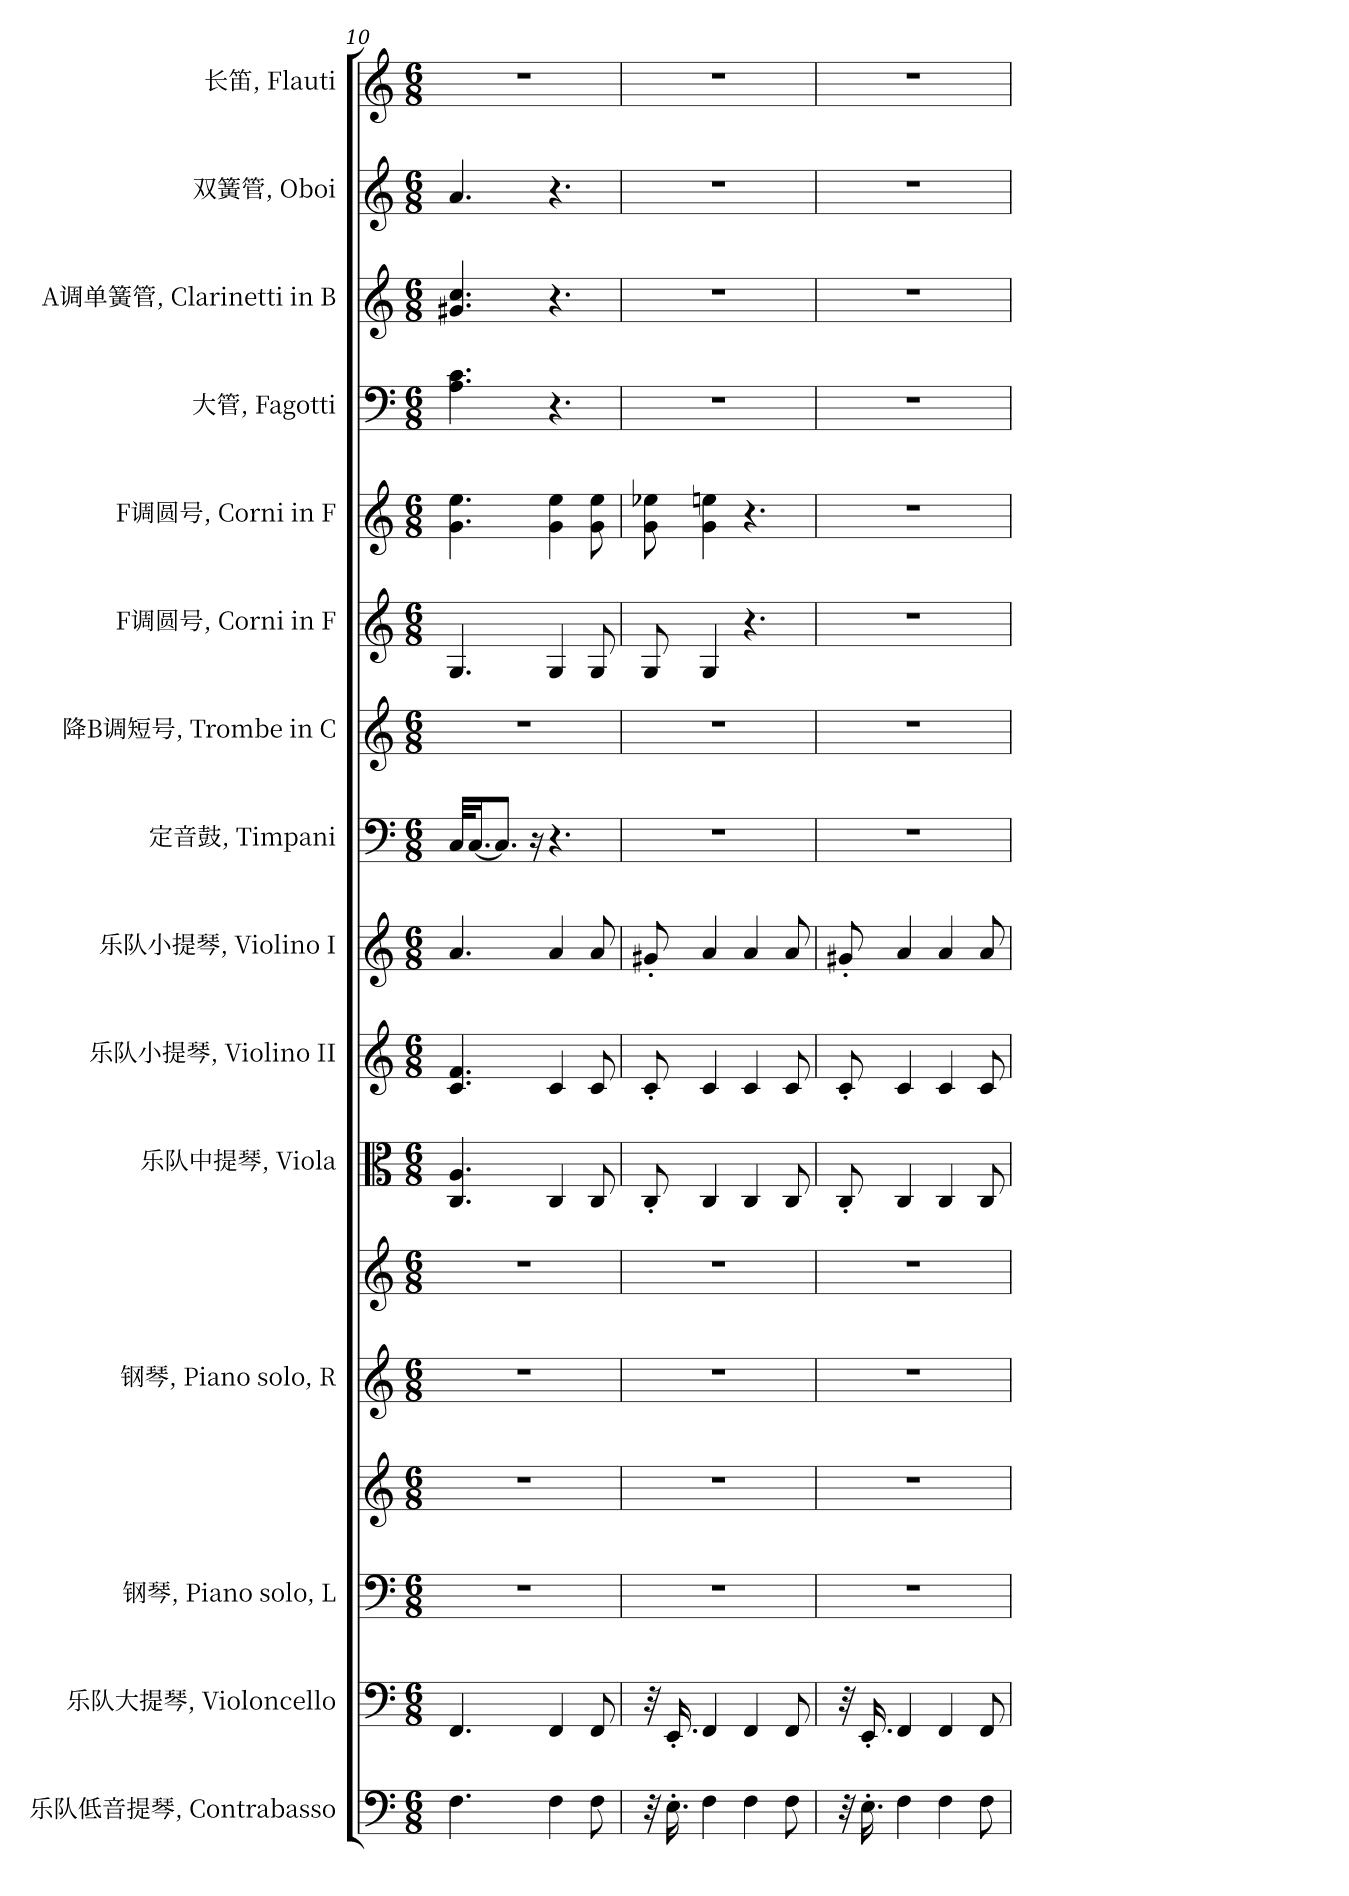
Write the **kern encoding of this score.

**kern	**kern	**kern	**kern	**kern	**kern	**kern	**kern	**kern	**kern	**kern	**kern	**kern	**kern	**kern	**kern	**kern
*part15	*part14	*part13	*part13	*part12	*part12	*part11	*part10	*part9	*part8	*part7	*part6	*part5	*part4	*part3	*part2	*part1
*staff17	*staff16	*staff15	*staff14	*staff13	*staff12	*staff11	*staff10	*staff9	*staff8	*staff7	*staff6	*staff5	*staff4	*staff3	*staff2	*staff1
*I"乐队低音提琴, Contrabasso	*I"乐队大提琴, Violoncello	*I"钢琴, Piano solo, L	*	*I"钢琴, Piano solo, R	*	*I"乐队中提琴, Viola	*I"乐队小提琴, Violino II	*I"乐队小提琴, Violino I	*I"定音鼓, Timpani	*I"降B调短号, Trombe in C	*I"F调圆号, Corni in F	*I"F调圆号, Corni in F	*I"大管, Fagotti	*I"A调单簧管, Clarinetti in B	*I"双簧管, Oboi	*I"长笛, Flauti
*I'Cbs.	*	*I'Pno.	*	*I'Pno.	*	*	*	*	*I'Timp.	*	*	*	*	*I'A Cl.	*I'Ob.	*I'Fl.
*clefF4	*clefF4	*clefF4	*clefG2	*clefG2	*clefG2	*clefC3	*clefG2	*clefG2	*clefF4	*clefG2	*clefG2	*clefG2	*clefF4	*clefG2	*clefG2	*clefG2
*ITrd7c12	*	*	*	*	*	*	*	*	*	*ITrd1c2	*ITrd4c7	*ITrd4c7	*	*ITrd2c3	*	*
*k[]	*k[]	*k[]	*k[]	*k[]	*k[]	*k[]	*k[]	*k[]	*k[]	*k[b-e-]	*k[b-]	*k[b-]	*k[]	*k[f#c#g#]	*k[]	*k[]
*M6/8	*M6/8	*M6/8	*M6/8	*M6/8	*M6/8	*M6/8	*M6/8	*M6/8	*M6/8	*M6/8	*M6/8	*M6/8	*M6/8	*M6/8	*M6/8	*M6/8
*MM149	*MM149	*MM149	*MM149	*MM149	*MM149	*MM149	*MM149	*MM149	*MM149	*MM149	*MM149	*MM149	*MM149	*MM149	*MM149	*MM149
=10	=10	=10	=10	=10	=10	=10	=10	=10	=10	=10	=10	=10	=10	=10	=10	=10
4.FF\	4.FF/	2.r	2.r	2.r	2.r	4.C/ 4.A/	4.c/ 4.f/	4.a/	32C/KLL	2.r	4.C/	4.c\ 4.a\	4.A\ 4.c\	4.e#X/ 4.a/	4.a/	2.r
.	.	.	.	.	.	.	.	.	[16.C/J	.	.	.	.	.	.	.
.	.	.	.	.	.	.	.	.	8.C/J]	.	.	.	.	.	.	.
.	.	.	.	.	.	.	.	.	16r	.	.	.	.	.	.	.
4FF\	4FF/	.	.	.	.	4C/	4c/	4a/	4.r	.	4C/	4c\ 4a\	4.r	4.r	4.r	.
8FF\	8FF/	.	.	.	.	8C/	8c/	8a/	.	.	8C/	8c\ 8a\	.	.	.	.
!!LO:PB:g=z
=11	=11	=11	=11	=11	=11	=11	=11	=11	=11	=11	=11	=11	=11	=11	=11	=11
*	*	*	*	*	*	*	*	*	*	*	*	*	*	*	*	*MM149
32r	32r	2.r	2.r	2.r	2.r	8C'/	8c'/	8g#X'/	2.r	2.r	8C/	8c\ 8a-X\	2.r	2.r	2.r	2.r
16.EE'\	16.EE'/	.	.	.	.	.	.	.	.	.	.	.	.	.	.	.
4FF\	4FF/	.	.	.	.	4C/	4c/	4a/	.	.	4C/	4c\ 4an\	.	.	.	.
4FF\	4FF/	.	.	.	.	4C/	4c/	4a/	.	.	4.r	4.r	.	.	.	.
8FF\	8FF/	.	.	.	.	8C/	8c/	8a/	.	.	.	.	.	.	.	.
=12	=12	=12	=12	=12	=12	=12	=12	=12	=12	=12	=12	=12	=12	=12	=12	=12
*	*	*	*	*	*	*	*	*	*	*	*	*	*	*	*	*MM149
32r	32r	2.r	2.r	2.r	2.r	8C'/	8c'/	8g#X'/	2.r	2.r	2.r	2.r	2.r	2.r	2.r	2.r
16.EE'\	16.EE'/	.	.	.	.	.	.	.	.	.	.	.	.	.	.	.
4FF\	4FF/	.	.	.	.	4C/	4c/	4a/	.	.	.	.	.	.	.	.
4FF\	4FF/	.	.	.	.	4C/	4c/	4a/	.	.	.	.	.	.	.	.
8FF\	8FF/	.	.	.	.	8C/	8c/	8a/	.	.	.	.	.	.	.	.
=	=	=	=	=	=	=	=	=	=	=	=	=	=	=	=	=
*-	*-	*-	*-	*-	*-	*-	*-	*-	*-	*-	*-	*-	*-	*-	*-	*-
